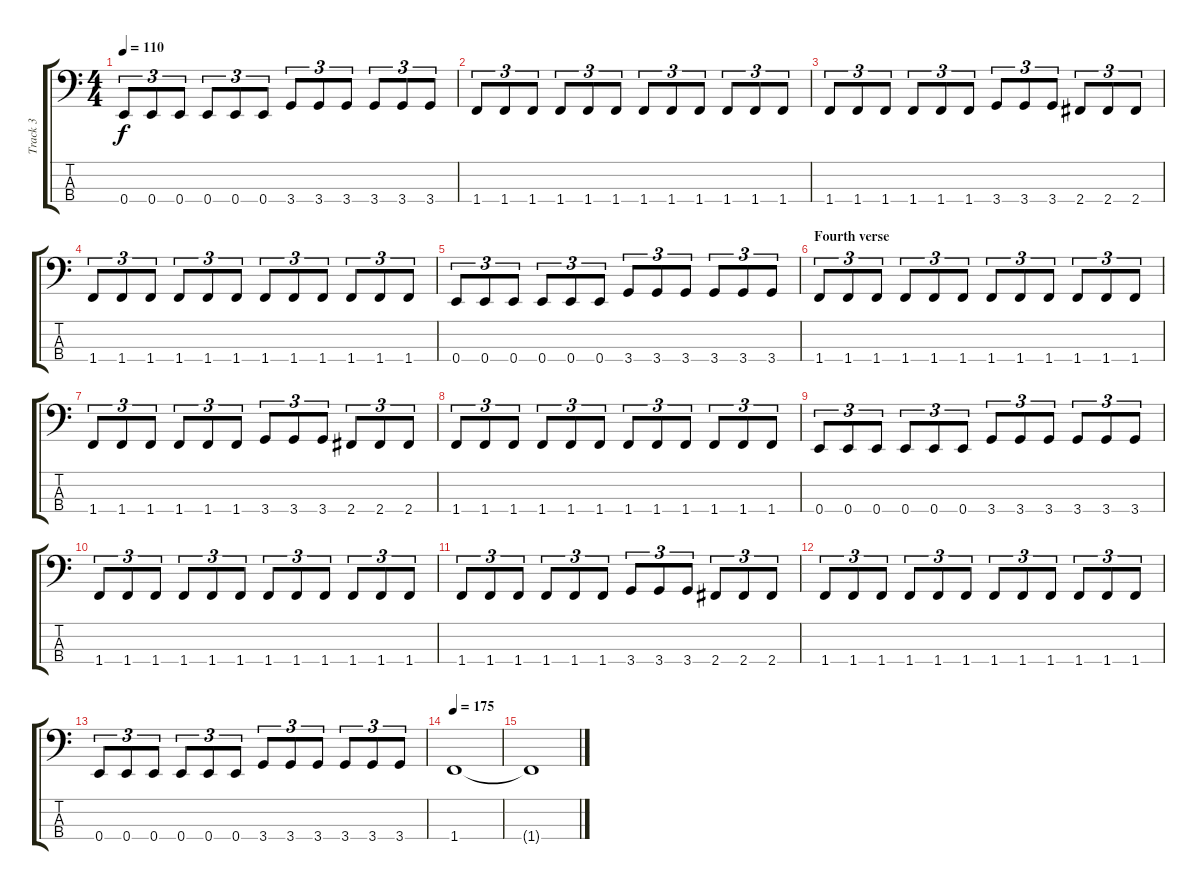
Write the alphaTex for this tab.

\track ("Track 3" "Track 3") {instrument electricbasspick}
\staff {score tabs}
\tuning (G2 D2 A1 E1) {hide}
\ts (4 4)
\tempo 110
\clef f4
\ks c
0.4.8{tu (3 2) dy f} 0.4.8{tu (3 2)} 0.4.8{tu (3 2)} 0.4.8{tu (3 2)} 0.4.8{tu (3 2)} 0.4.8{tu (3 2)} 3.4.8{tu (3 2)} 3.4.8{tu (3 2)} 3.4.8{tu (3 2)} 3.4.8{tu (3 2)} 3.4.8{tu (3 2)} 3.4.8{tu (3 2)} |
1.4.8{tu (3 2)} 1.4.8{tu (3 2)} 1.4.8{tu (3 2)} 1.4.8{tu (3 2)} 1.4.8{tu (3 2)} 1.4.8{tu (3 2)} 1.4.8{tu (3 2)} 1.4.8{tu (3 2)} 1.4.8{tu (3 2)} 1.4.8{tu (3 2)} 1.4.8{tu (3 2)} 1.4.8{tu (3 2)} |
1.4.8{tu (3 2)} 1.4.8{tu (3 2)} 1.4.8{tu (3 2)} 1.4.8{tu (3 2)} 1.4.8{tu (3 2)} 1.4.8{tu (3 2)} 3.4.8{tu (3 2)} 3.4.8{tu (3 2)} 3.4.8{tu (3 2)} 2.4.8{tu (3 2)} 2.4.8{tu (3 2)} 2.4.8{tu (3 2)} |
1.4.8{tu (3 2)} 1.4.8{tu (3 2)} 1.4.8{tu (3 2)} 1.4.8{tu (3 2)} 1.4.8{tu (3 2)} 1.4.8{tu (3 2)} 1.4.8{tu (3 2)} 1.4.8{tu (3 2)} 1.4.8{tu (3 2)} 1.4.8{tu (3 2)} 1.4.8{tu (3 2)} 1.4.8{tu (3 2)} |
0.4.8{tu (3 2)} 0.4.8{tu (3 2)} 0.4.8{tu (3 2)} 0.4.8{tu (3 2)} 0.4.8{tu (3 2)} 0.4.8{tu (3 2)} 3.4.8{tu (3 2)} 3.4.8{tu (3 2)} 3.4.8{tu (3 2)} 3.4.8{tu (3 2)} 3.4.8{tu (3 2)} 3.4.8{tu (3 2)} |
\section ("" "Fourth verse")
1.4.8{tu (3 2)} 1.4.8{tu (3 2)} 1.4.8{tu (3 2)} 1.4.8{tu (3 2)} 1.4.8{tu (3 2)} 1.4.8{tu (3 2)} 1.4.8{tu (3 2)} 1.4.8{tu (3 2)} 1.4.8{tu (3 2)} 1.4.8{tu (3 2)} 1.4.8{tu (3 2)} 1.4.8{tu (3 2)} |
1.4.8{tu (3 2)} 1.4.8{tu (3 2)} 1.4.8{tu (3 2)} 1.4.8{tu (3 2)} 1.4.8{tu (3 2)} 1.4.8{tu (3 2)} 3.4.8{tu (3 2)} 3.4.8{tu (3 2)} 3.4.8{tu (3 2)} 2.4.8{tu (3 2)} 2.4.8{tu (3 2)} 2.4.8{tu (3 2)} |
1.4.8{tu (3 2)} 1.4.8{tu (3 2)} 1.4.8{tu (3 2)} 1.4.8{tu (3 2)} 1.4.8{tu (3 2)} 1.4.8{tu (3 2)} 1.4.8{tu (3 2)} 1.4.8{tu (3 2)} 1.4.8{tu (3 2)} 1.4.8{tu (3 2)} 1.4.8{tu (3 2)} 1.4.8{tu (3 2)} |
0.4.8{tu (3 2)} 0.4.8{tu (3 2)} 0.4.8{tu (3 2)} 0.4.8{tu (3 2)} 0.4.8{tu (3 2)} 0.4.8{tu (3 2)} 3.4.8{tu (3 2)} 3.4.8{tu (3 2)} 3.4.8{tu (3 2)} 3.4.8{tu (3 2)} 3.4.8{tu (3 2)} 3.4.8{tu (3 2)} |
1.4.8{tu (3 2)} 1.4.8{tu (3 2)} 1.4.8{tu (3 2)} 1.4.8{tu (3 2)} 1.4.8{tu (3 2)} 1.4.8{tu (3 2)} 1.4.8{tu (3 2)} 1.4.8{tu (3 2)} 1.4.8{tu (3 2)} 1.4.8{tu (3 2)} 1.4.8{tu (3 2)} 1.4.8{tu (3 2)} |
1.4.8{tu (3 2)} 1.4.8{tu (3 2)} 1.4.8{tu (3 2)} 1.4.8{tu (3 2)} 1.4.8{tu (3 2)} 1.4.8{tu (3 2)} 3.4.8{tu (3 2)} 3.4.8{tu (3 2)} 3.4.8{tu (3 2)} 2.4.8{tu (3 2)} 2.4.8{tu (3 2)} 2.4.8{tu (3 2)} |
1.4.8{tu (3 2)} 1.4.8{tu (3 2)} 1.4.8{tu (3 2)} 1.4.8{tu (3 2)} 1.4.8{tu (3 2)} 1.4.8{tu (3 2)} 1.4.8{tu (3 2)} 1.4.8{tu (3 2)} 1.4.8{tu (3 2)} 1.4.8{tu (3 2)} 1.4.8{tu (3 2)} 1.4.8{tu (3 2)} |
0.4.8{tu (3 2)} 0.4.8{tu (3 2)} 0.4.8{tu (3 2)} 0.4.8{tu (3 2)} 0.4.8{tu (3 2)} 0.4.8{tu (3 2)} 3.4.8{tu (3 2)} 3.4.8{tu (3 2)} 3.4.8{tu (3 2)} 3.4.8{tu (3 2)} 3.4.8{tu (3 2)} 3.4.8{tu (3 2)} |
\tempo 175
1.4.1 |
1.4{t}.1
